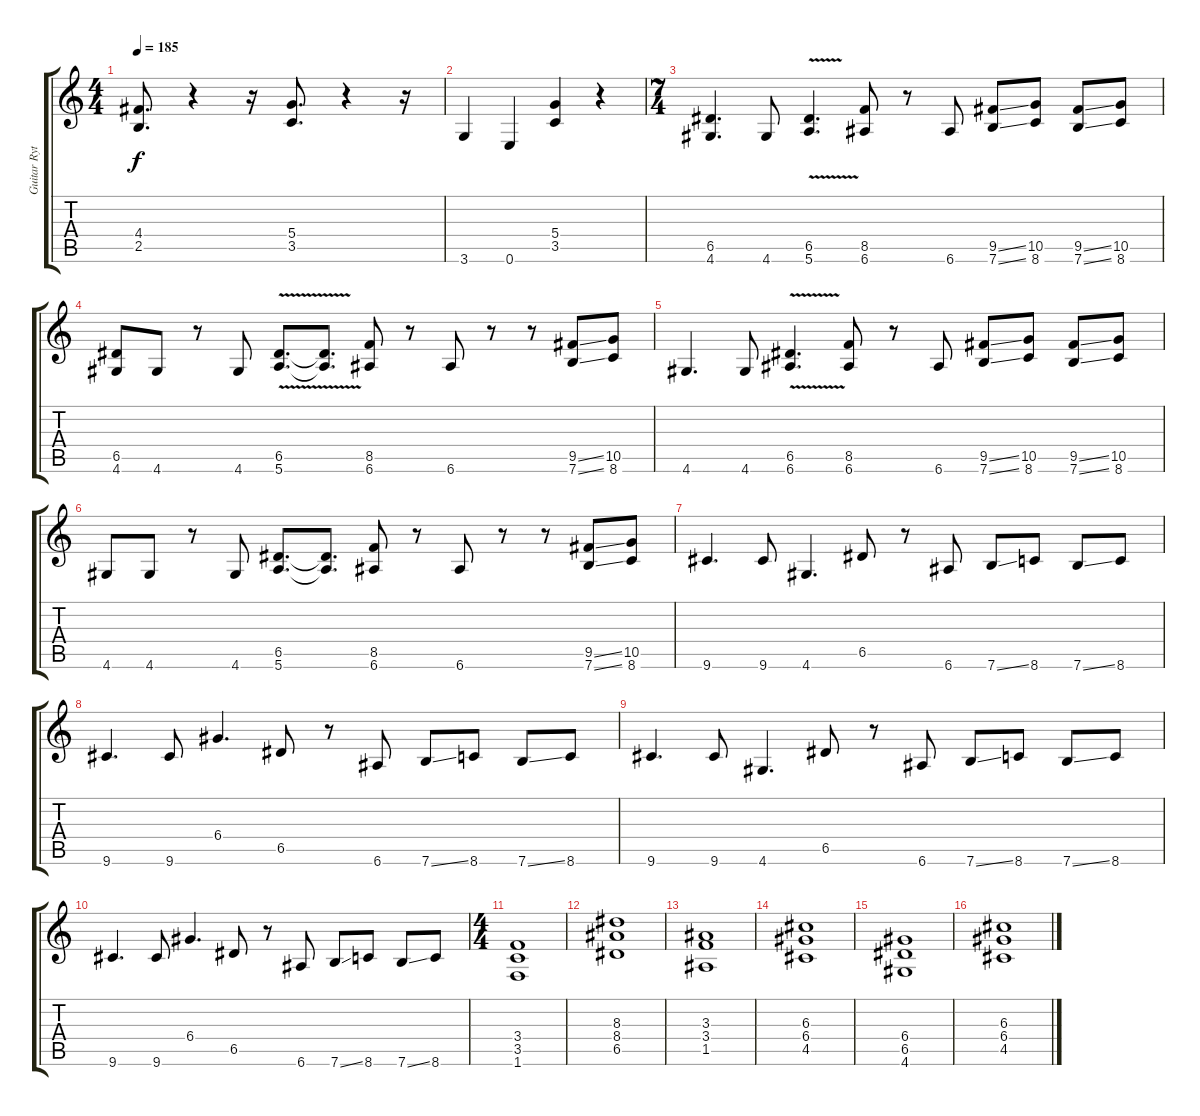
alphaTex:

\track ("Guitar Rythym" "Guitar Ryt") {instrument distortionguitar}
\staff {score tabs}
\tuning (E4 B3 G3 D3 A2 E2) {hide}
\ts (4 4)
\tempo 185
\clef g2
\ks c
(4.4 2.5).8{d dy f} r.4 r.16 (5.4 3.5).8{d} r.4 r.16 |
3.6.4 0.6.4 (5.4 3.5).4 r.4 |
\ts (7 4)
(6.5 4.6).4{d} 4.6.8 (6.5{v} 5.6{v}).4{d} (8.5 6.6).8 r.8 6.6.8 (9.5{ss} 7.6{ss}).8 (10.5 8.6).8 (9.5{ss} 7.6{ss}).8 (10.5 8.6).8 |
(6.5 4.6).8 4.6.8 r.8 4.6.8 (6.5 5.6{v}).8{d} (6.5{t} 5.6{t}).8{d} (8.5 6.6).8 r.8 6.6.8 r.8 r.8 (9.5{ss} 7.6{ss}).8 (10.5 8.6).8 |
4.6.4{d} 4.6.8 (6.5{v} 6.6).4{d} (8.5 6.6).8 r.8 6.6.8 (9.5{ss} 7.6{ss}).8 (10.5 8.6).8 (9.5{ss} 7.6{ss}).8 (10.5 8.6).8 |
4.6.8 4.6.8 r.8 4.6.8 (6.5 5.6).8{d} (6.5{t} 5.6{t}).8{d} (8.5 6.6).8 r.8 6.6.8 r.8 r.8 (9.5{ss} 7.6{ss}).8 (10.5 8.6).8 |
9.6.4{d} 9.6.8 4.6.4{d} 6.5.8 r.8 6.6.8 7.6{ss}.8 8.6.8 7.6{ss}.8 8.6.8 |
9.6.4{d} 9.6.8 6.4.4{d} 6.5.8 r.8 6.6.8 7.6{ss}.8 8.6.8 7.6{ss}.8 8.6.8 |
9.6.4{d} 9.6.8 4.6.4{d} 6.5.8 r.8 6.6.8 7.6{ss}.8 8.6.8 7.6{ss}.8 8.6.8 |
9.6.4{d} 9.6.8 6.4.4{d} 6.5.8 r.8 6.6.8 7.6{ss}.8 8.6.8 7.6{ss}.8 8.6.8 |
\ts (4 4)
(3.4 3.5 1.6).1 |
(8.3 8.4 6.5).1 |
(3.3 3.4 1.5).1 |
(6.3 6.4 4.5).1 |
(6.4 6.5 4.6).1 |
(6.3 6.4 4.5).1
